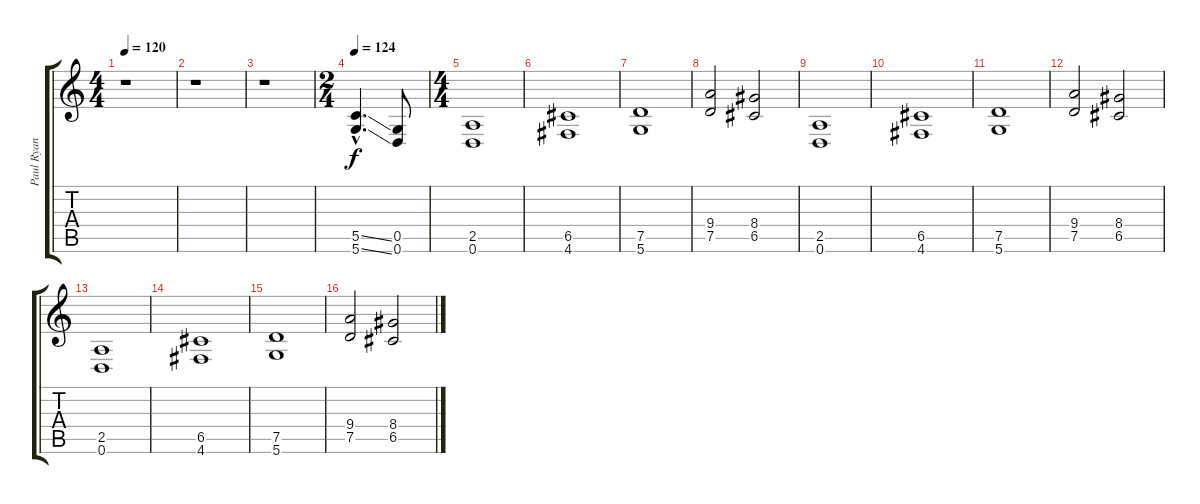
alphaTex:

\track ("Paul Ryan (Guitar)" "Paul Ryan ") {instrument distortionguitar}
\staff {score tabs}
\tuning (D4 A3 F3 C3 G2 D2) {hide}
\ts (4 4)
\tempo 120
\clef g2
\ks c
r.1{dy f} |
r.1 |
r.1 |
\ts (2 4)
\tempo 124
(5.5{ss hac} 5.6{ss hac}).4{d} (0.5 0.6).8 |
\ts (4 4)
(2.5 0.6).1 |
(6.5 4.6).1 |
(7.5 5.6).1 |
(9.4 7.5).2 (8.4 6.5).2 |
(2.5 0.6).1 |
(6.5 4.6).1 |
(7.5 5.6).1 |
(9.4 7.5).2 (8.4 6.5).2 |
(2.5 0.6).1 |
(6.5 4.6).1 |
(7.5 5.6).1 |
(9.4 7.5).2 (8.4 6.5).2
